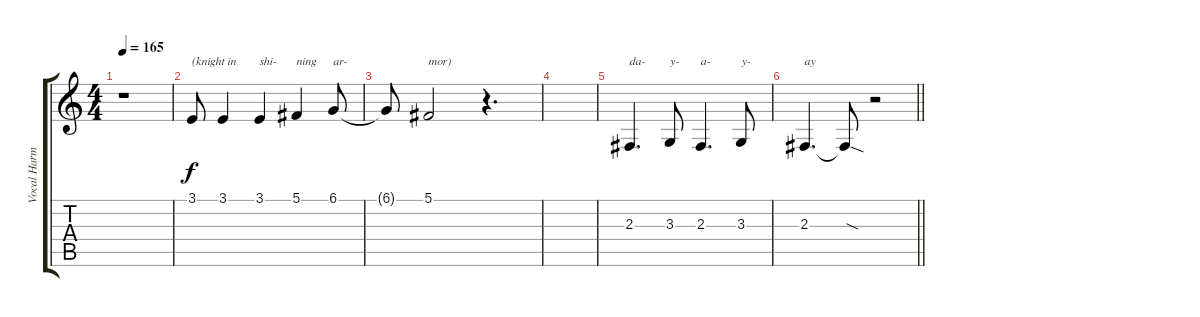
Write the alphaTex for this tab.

\track ("Vocal Harmony" "Vocal Harm") {instrument lead2sawtooth}
\staff {score tabs}
\tuning (Db4 Ab3 E3 B2 Gb2 B1) {hide}
\ts (4 4)
\tempo 165
\clef g2
\ks c
r.1{dy f} |
3.1.8{txt "(knight in"} 3.1.4 3.1.4{txt "shi-"} 5.1.4{txt "ning"} 6.1.8{txt "ar-"} |
6.1{t}.8 5.1.2{txt "mor)"} r.4{d} |
|
2.3.4{d txt "da-"} 3.3.8{txt "y-"} 2.3.4{d txt "a-"} 3.3.8{txt "y-"} |
\barLineRight lightlight
2.3.4{d txt "ay"} 2.3{sod t}.8 r.2
